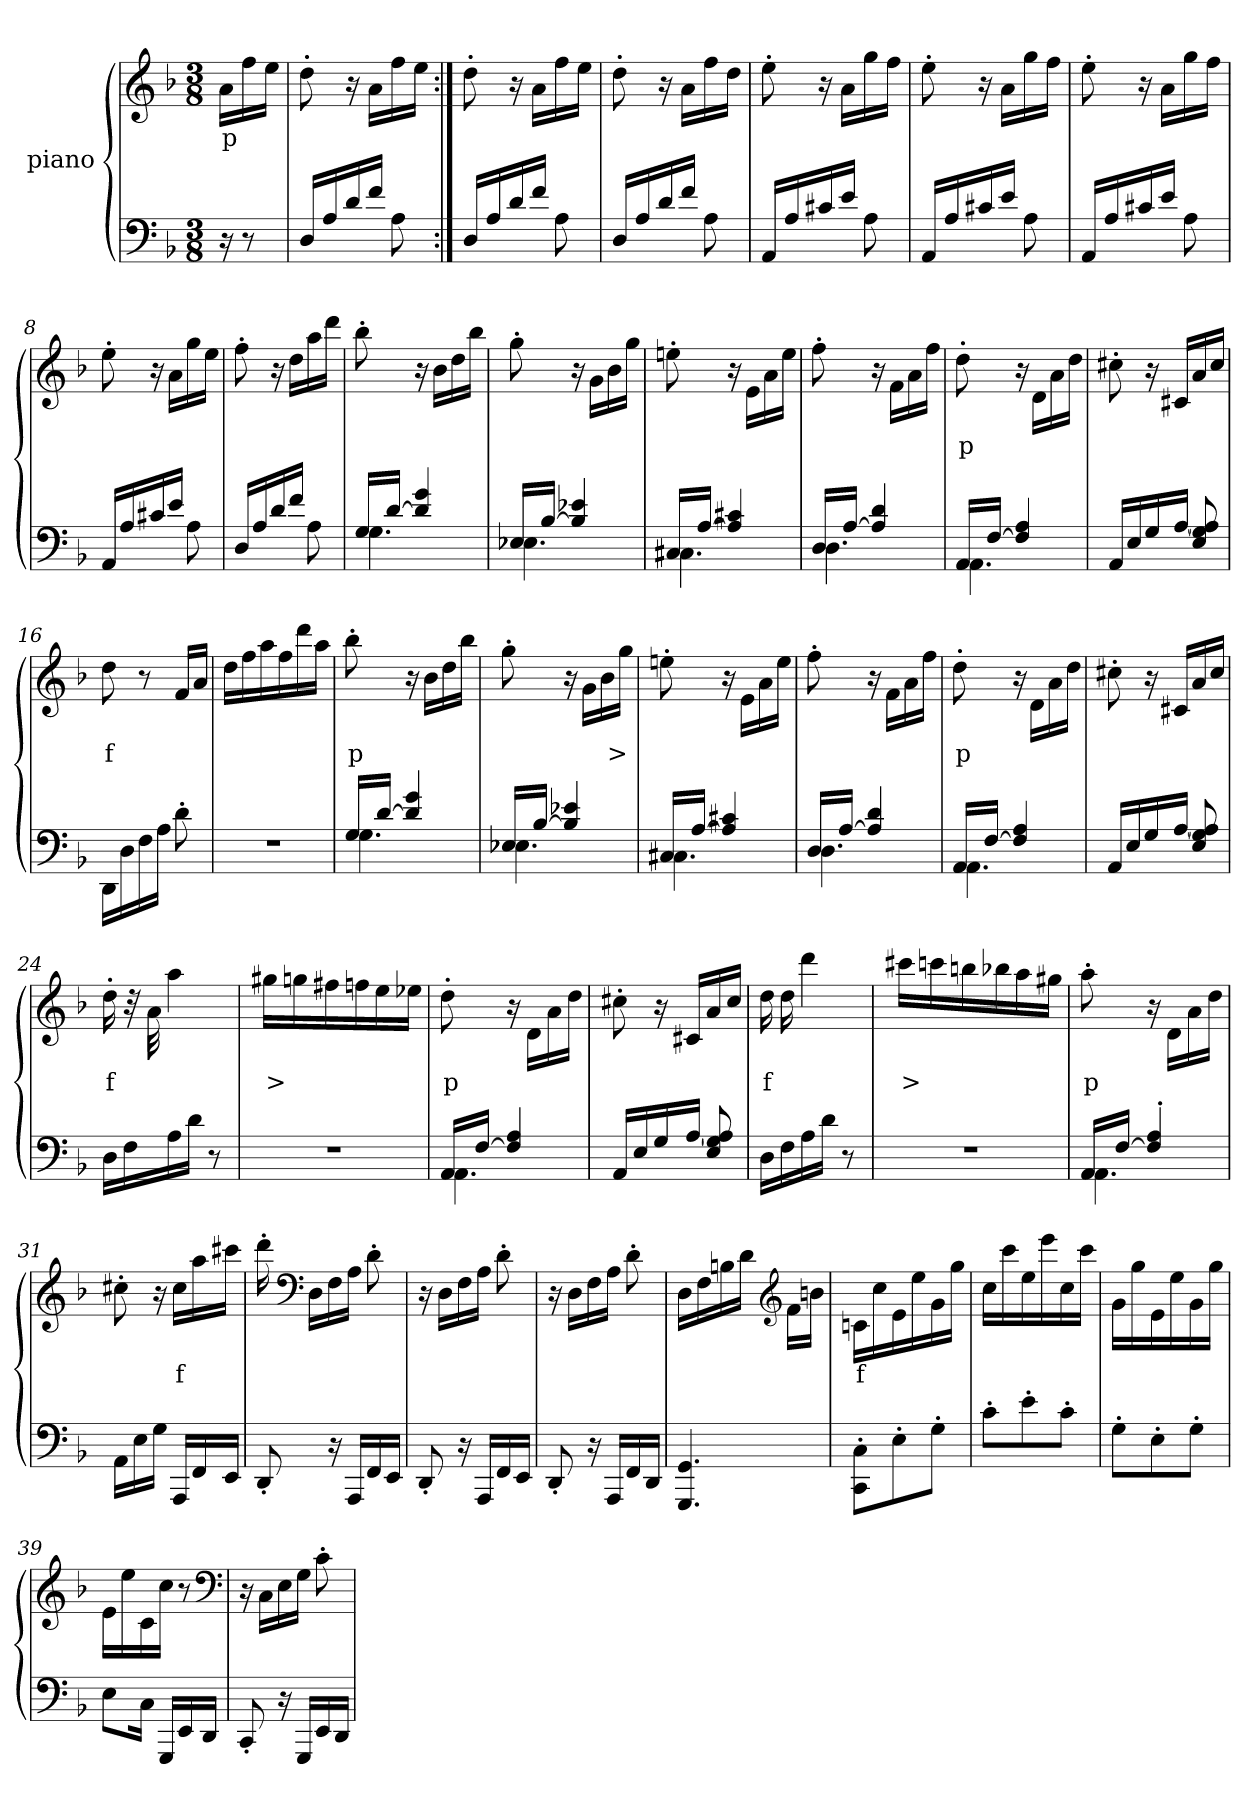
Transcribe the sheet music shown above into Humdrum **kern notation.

**kern	**kern	**text
*part2	*part1	*part1
*staff2	*staff1	*staff1
*	*I"piano	*
*clefF4	*clefG2	*
*k[b-]	*k[b-]	*
*d:	*d:	*
*M3/8	*M3/8	*
=1	=1	=1
16r	16a\LL	p
8r	16ff\	.
.	16ee\JJ	.
=2	=2	=2
16D/LL	8dd'>\	.
16A/	.	.
16d/	16r	.
16f/JJ	16a\LL	.
8A\	16ff\	.
.	16ee\JJ	.
=3:|!	=3:|!	=3:|!
16D/LL	8dd'>\	.
16A/	.	.
16d/	16r	.
16f/JJ	16a\LL	.
8A\	16ff\	.
.	16ee\JJ	.
=4	=4	=4
16D/LL	8dd'>\	.
16A/	.	.
16d/	16r	.
16f/JJ	16a\LL	.
8A\	16ff\	.
.	16dd\JJ	.
=5	=5	=5
16AA/LL	8ee'>\	.
16A/	.	.
16c#X/	16r	.
16e/JJ	16a\LL	.
8A\	16gg\	.
.	16ff\JJ	.
=6	=6	=6
16AA/LL	8ee'>\	.
16A/	.	.
16c#X/	16r	.
16e/JJ	16a\LL	.
8A\	16gg\	.
.	16ff\JJ	.
=7	=7	=7
16AA/LL	8ee'>\	.
16A/	.	.
16c#X/	16r	.
16e/JJ	16a\LL	.
8A\	16gg\	.
.	16ff\JJ	.
=8	=8	=8
16AA/LL	8ee'>\	.
16A/	.	.
16c#X/	16r	.
16e/JJ	16a\LL	.
8A\	16gg\	.
.	16ee\JJ	.
=9	=9	=9
16D/LL	8ff'>\	.
16A/	.	.
16d/	16r	.
16f/JJ	16dd\LL	.
8A\	16aa\	.
.	16ddd\JJ	.
=10	=10	=10
*^	*	*
16G/LL	4.G\	8bb-'>\	.
[16d/JJ	.	.	.
4d/] 4g/	.	16r	.
.	.	16b-\LL	.
.	.	16dd\	.
.	.	16bb-\JJ	.
=11	=11	=11	=11
16E-X/LL	4.E-\	8gg'>\	.
[16B-/JJ	.	.	.
4B-/] 4e-/	.	16r	.
.	.	16g\LL	.
.	.	16b-\	.
.	.	16gg\JJ	.
=12	=12	=12	=12
16C#X/LL	4.C#\	8een'>\	.
[16A/JJ	.	.	.
4A/] 4c#/	.	16r	.
.	.	16e\LL	.
.	.	16a\	.
.	.	16ee\JJ	.
=13	=13	=13	=13
16D/LL	4.D\	8ff'>\	.
[16A/JJ	.	.	.
4A/] 4d/	.	16r	.
.	.	16f\LL	.
.	.	16a\	.
.	.	16ff\JJ	.
=14	=14	=14	=14
16AA/LL	4.AA\	8dd'>\	p
[16F/JJ	.	.	.
4F/] 4A/	.	16r	.
.	.	16d\LL	.
.	.	16a\	.
.	.	16dd\JJ	.
*v	*v	*	*
=15	=15	=15
16AA/LL	8cc#X'>\	.
16E/	.	.
16G/	16r	.
[16A/JJ	16c#/LL	.
8E/ 8G/ 8A/]	16a/	.
.	16cc#/JJ	.
=16	=16	=16
16DD\LL	8dd\	f
16D\	.	.
16F\	8r	.
16A\JJ	.	.
8d'>\	16f/LL	.
.	16a/JJ	.
=17	=17	=17
4.r	16dd\LL	.
.	16ff\	.
.	16aa\	.
.	16ff\	.
.	16ddd\	.
.	16aa\JJ	.
=18	=18	=18
*^	*	*
16G/LL	4.G\	8bb-'>\	p
[16d/JJ	.	.	.
4d/] 4g/	.	16r	.
.	.	16b-\LL	.
.	.	16dd\	.
.	.	16bb-\JJ	.
=19	=19	=19	=19
16E-X/LL	4.E-\	8gg'>\	.
[16B-/JJ	.	.	.
4B-/] 4e-/	.	16r	.
.	.	16g\LL	.
.	.	16b-\	.
.	.	16gg\JJ	>
=20	=20	=20	=20
16C#X/LL	4.C#\	8een'>\	.
[16A/JJ	.	.	.
4A/] 4c#/	.	16r	.
.	.	16e\LL	.
.	.	16a\	.
.	.	16ee\JJ	.
=21	=21	=21	=21
16D/LL	4.D\	8ff'>\	.
[16A/JJ	.	.	.
4A/] 4d/	.	16r	.
.	.	16f\LL	.
.	.	16a\	.
.	.	16ff\JJ	.
=22	=22	=22	=22
16AA/LL	4.AA\	8dd'>\	p
[16F/JJ	.	.	.
4F/] 4A/	.	16r	.
.	.	16d\LL	.
.	.	16a\	.
.	.	16dd\JJ	.
*v	*v	*	*
=23	=23	=23
16AA/LL	8cc#X'>\	.
16E/	.	.
16G/	16r	.
[16A/JJ	16c#/LL	.
8E/ 8G/ 8A/]	16a/	.
.	16cc#/JJ	.
=24	=24	=24
16D\LL	16dd'>\	f
16F\	32r	.
.	32a\	.
16A\	4aa\	.
16d\JJ	.	.
8r	.	.
=25	=25	=25
4.r	16gg#X\LL	>
.	16ggn\	.
.	16ff#X\	.
.	16ffn\	.
.	16ee\	.
.	16ee-X\JJ	.
=26	=26	=26
*^	*	*
16AA/LL	4.AA\	8dd'>\	p
[16F/JJ	.	.	.
4F/] 4A/	.	16r	.
.	.	16d\LL	.
.	.	16a\	.
.	.	16dd\JJ	.
*v	*v	*	*
=27	=27	=27
16AA/LL	8cc#X'>\	.
16E/	.	.
16G/	16r	.
[16A/JJ	16c#/LL	.
8E/ 8G/ 8A/]	16a/	.
.	16cc#/JJ	.
=28	=28	=28
16D\LL	16dd\	f
16F\	16dd\	.
16A\	4ddd\	.
16d\JJ	.	.
8r	.	.
=29	=29	=29
4.r	16ccc#X\LL	>
.	16cccn\	.
.	16bbn\	.
.	16bb-X\	.
.	16aa\	.
.	16gg#X\JJ	.
=30	=30	=30
*^	*	*
16AA/LL	4.AA\	8aa'>\	p
[16F/JJ	.	.	.
4F/]'> 4A/'>	.	16r	.
.	.	16d\LL	.
.	.	16a\	.
.	.	16dd\JJ	.
*v	*v	*	*
=31	=31	=31
16AA\LL	8cc#X'>\	.
16E\	.	.
16G\JJ	16r	.
16AAA/LL	16cc#\LL	f
16FF/	16aa\	.
16EE/JJ	16ccc#\JJ	.
=32	=32	=32
8DD'>/	16ddd'>\	.
*	*clefF4	*
.	16D\LL	.
16r	16F\	.
16AAA/LL	16A\JJ	.
16FF/	8d'>\	.
16EE/JJ	.	.
=33	=33	=33
8DD'>/	16r	.
.	16D\LL	.
16r	16F\	.
16AAA/LL	16A\JJ	.
16FF/	8d'>\	.
16EE/JJ	.	.
=34	=34	=34
8DD'>/	16r	.
.	16D\LL	.
16r	16F\	.
16AAA/LL	16A\JJ	.
16FF/	8d'>\	.
16DD/JJ	.	.
=35	=35	=35
4.GGG/ 4.GG/	16D\LL	.
.	16F\	.
.	16Bn\	.
.	16d\JJ	.
*	*clefG2	*
.	16f\LL	.
.	16bn\JJ	.
=36	=36	=36
8CC\'> 8C\'>L	16cn\LL	f
.	16cc\	.
8E'>\	16e\	.
.	16ee\	.
8G'>\J	16g\	.
.	16gg\JJ	.
=37	=37	=37
8c'>\L	16cc\LL	.
.	16ccc\	.
8e'>\	16ee\	.
.	16eee\	.
8c'>\J	16cc\	.
.	16ccc\JJ	.
=38	=38	=38
8G'>\L	16g\LL	.
.	16gg\	.
8E'>\	16e\	.
.	16ee\	.
8G'>\J	16g\	.
.	16gg\JJ	.
=39	=39	=39
8E\L	16e\LL	.
.	16ee\	.
16C\Jk	16c\	.
16GGG/LL	16cc\JJ	.
16EE/	8r	.
16DD/JJ	.	.
*	*clefF4	*
=40	=40	=40
8CC'>/	16r	.
.	16C\LL	.
16r	16E\	.
16GGG/LL	16G\JJ	.
16EE/	8c'>\	.
16DD/JJ	.	.
=	=	=
*-	*-	*-
